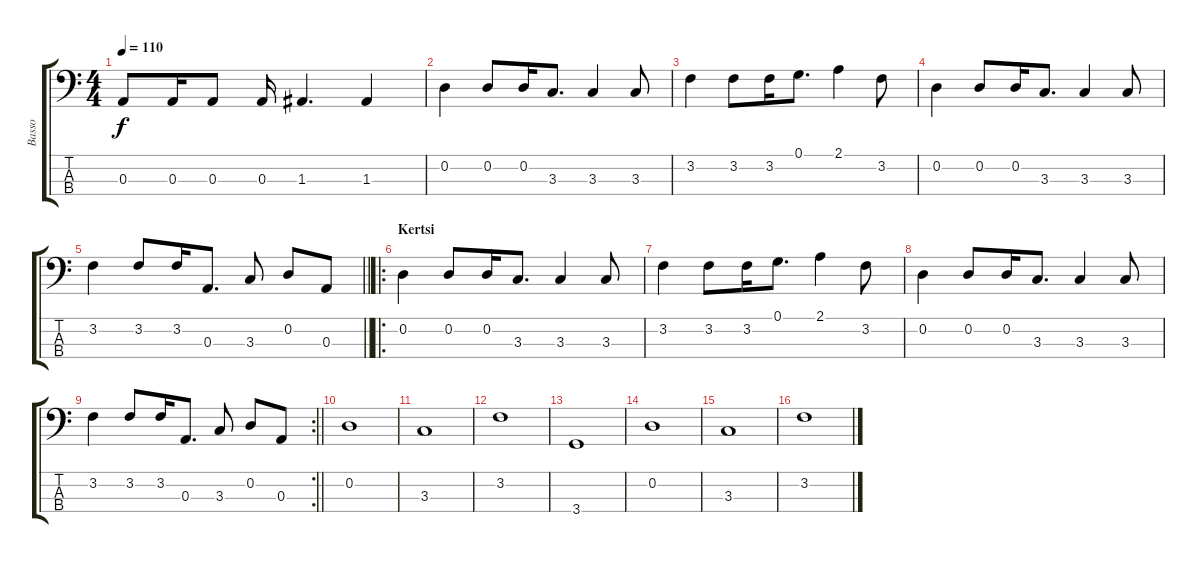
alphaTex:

\track ("Basso" "Basso") {instrument electricbassfinger}
\staff {score tabs}
\tuning (G2 D2 A1 E1) {hide}
\ts (4 4)
\tempo 110
\clef f4
\ks c
0.3.8{dy f} 0.3.16 0.3.8 0.3.16 1.3.4{d} 1.3.4 |
0.2.4 0.2.8 0.2.16 3.3.8{d} 3.3.4 3.3.8 |
3.2.4 3.2.8 3.2.16 0.1.8{d} 2.1.4 3.2.8 |
0.2.4 0.2.8 0.2.16 3.3.8{d} 3.3.4 3.3.8 |
\barLineRight lightlight
3.2.4 3.2.8 3.2.16 0.3.8{d} 3.3.8 0.2.8 0.3.8 |
\ro
\section ("" "Kertsi")
0.2.4 0.2.8 0.2.16 3.3.8{d} 3.3.4 3.3.8 |
3.2.4 3.2.8 3.2.16 0.1.8{d} 2.1.4 3.2.8 |
0.2.4 0.2.8 0.2.16 3.3.8{d} 3.3.4 3.3.8 |
\rc 2
\barLineRight lightlight
3.2.4 3.2.8 3.2.16 0.3.8{d} 3.3.8 0.2.8 0.3.8 |
0.2.1 |
3.3.1 |
3.2.1 |
3.4.1 |
0.2.1 |
3.3.1 |
3.2.1
